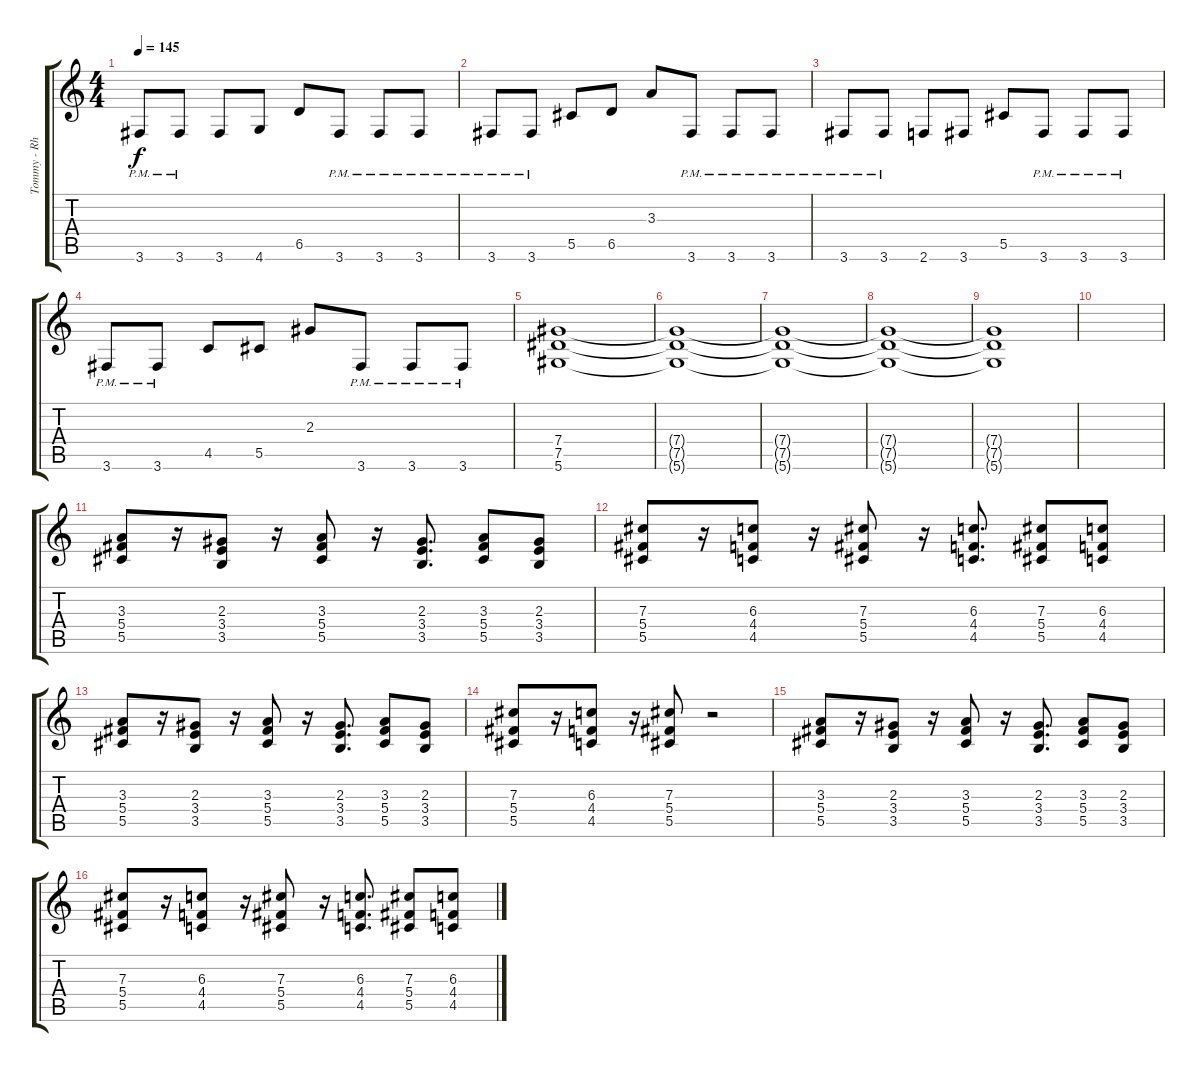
\track ("Tommy - Rhythm Guitar" "Tommy - Rh") {instrument distortionguitar}
\staff {score tabs}
\tuning (Eb4 Bb3 Gb3 Db3 Ab2 Eb2) {hide}
\ts (4 4)
\tempo 145
\clef g2
\ks c
3.6{pm}.8{dy f} 3.6{pm}.8 3.6.8 4.6.8 6.5.8 3.6{pm}.8 3.6{pm}.8 3.6{pm}.8 |
3.6{pm}.8 3.6{pm}.8 5.5.8 6.5.8 3.3.8 3.6{pm}.8 3.6{pm}.8 3.6{pm}.8 |
3.6{pm}.8 3.6{pm}.8 2.6.8 3.6.8 5.5.8 3.6{pm}.8 3.6{pm}.8 3.6{pm}.8 |
3.6{pm}.8 3.6{pm}.8 4.5.8 5.5.8 2.3.8 3.6{pm}.8 3.6{pm}.8 3.6{pm}.8 |
(7.4 7.5 5.6).1 |
(7.4{t} 7.5{t} 5.6{t}).1{volume 0} |
(7.4{t} 7.5{t} 5.6{t}).1 |
(7.4{t} 7.5{t} 5.6{t}).1 |
(7.4{t} 7.5{t} 5.6{t}).1 |
|
(3.3 5.4 5.5).8{volume 14} r.16 (2.3 3.4 3.5).8 r.16 (3.3 5.4 5.5).8 r.16 (2.3 3.4 3.5).8{d} (3.3 5.4 5.5).8 (2.3 3.4 3.5).8 |
(7.3 5.4 5.5).8 r.16 (6.3 4.4 4.5).8 r.16 (7.3 5.4 5.5).8 r.16 (6.3 4.4 4.5).8{d} (7.3 5.4 5.5).8 (6.3 4.4 4.5).8 |
(3.3 5.4 5.5).8 r.16 (2.3 3.4 3.5).8 r.16 (3.3 5.4 5.5).8 r.16 (2.3 3.4 3.5).8{d} (3.3 5.4 5.5).8 (2.3 3.4 3.5).8 |
(7.3 5.4 5.5).8 r.16 (6.3 4.4 4.5).8 r.16 (7.3 5.4 5.5).8 r.2 |
(3.3 5.4 5.5).8 r.16 (2.3 3.4 3.5).8 r.16 (3.3 5.4 5.5).8 r.16 (2.3 3.4 3.5).8{d} (3.3 5.4 5.5).8 (2.3 3.4 3.5).8 |
(7.3 5.4 5.5).8 r.16 (6.3 4.4 4.5).8 r.16 (7.3 5.4 5.5).8 r.16 (6.3 4.4 4.5).8{d} (7.3 5.4 5.5).8 (6.3 4.4 4.5).8
